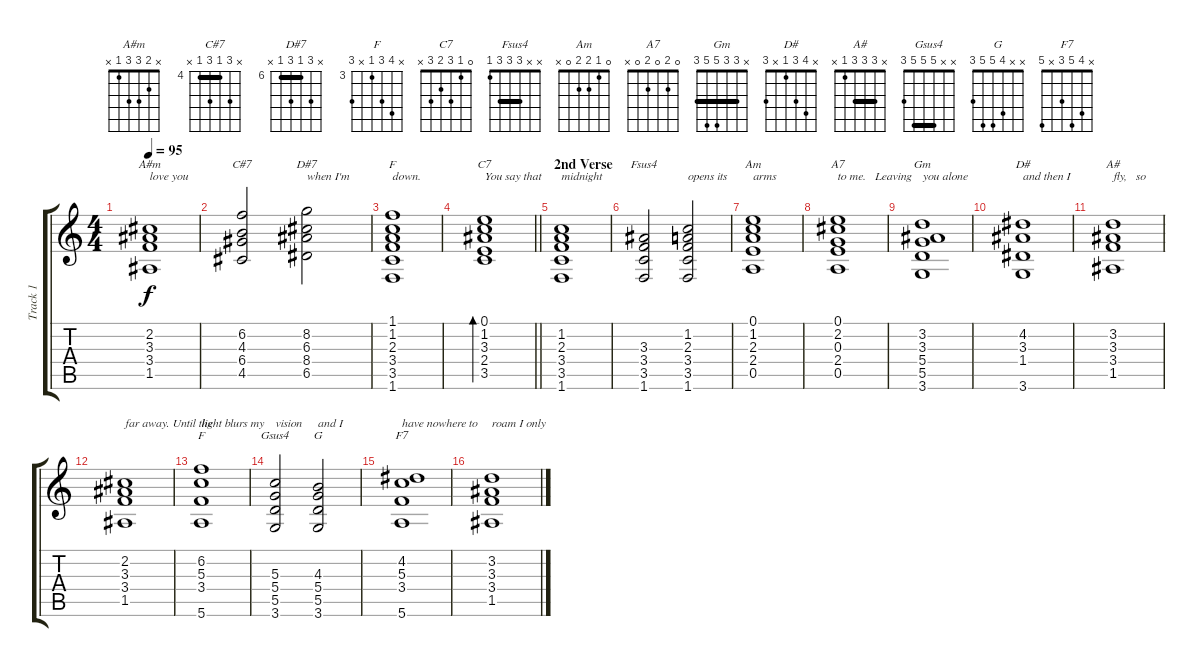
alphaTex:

\track ("Track 1" "Track 1") {instrument acousticguitarsteel}
\staff {score tabs}
\tuning (E4 B3 G3 D3 A2 E2) {hide}
\chord ("A#m" x 2 3 3 1 x)
\chord ("C#7" x 6 4 6 4 x) {firstfret 4 barre 4}
\chord ("D#7" x 8 6 8 6 x) {firstfret 6 barre 6}
\chord ("F" x 1 2 3 3 1) {barre 1}
\chord ("C7" 0 1 3 2 3 x)
\chord ("Fsus4" x x 3 3 3 1) {barre 3}
\chord ("Am" 0 1 2 2 0 x)
\chord ("A7" 0 2 0 2 0 x)
\chord ("Gm" x 3 3 5 5 3) {barre 3}
\chord ("D#" x 4 3 1 x 3)
\chord ("A#" x 3 3 3 1 x) {barre 3}
\chord ("F" x 6 5 3 x 5) {firstfret 3}
\chord ("Gsus4" x x 5 5 5 3) {barre 5}
\chord ("G" x x 4 5 5 3)
\chord ("F7" x 4 5 3 x 5)
\ts (4 4)
\tempo 95
\clef g2
\ks c
(2.2 3.3 3.4 1.5).1{ch "A#m" txt "love you" dy f} |
(6.2 4.3 6.4 4.5).2{ch "C#7"} (8.2 6.3 8.4 6.5).2{ch "D#7" txt "when I'm"} |
(1.1 1.2 2.3 3.4 3.5 1.6).1{ch "F" txt "down."} |
\barLineRight lightlight
(0.1 1.2 3.3 2.4 3.5).1{bd 240 ch "C7" txt "You say that"} |
\section ("" "2nd Verse")
(1.2 2.3 3.4 3.5 1.6).1{txt "midnight"} |
(3.3 3.4 3.5 1.6).2{ch "Fsus4"} (1.2 2.3 3.4 3.5 1.6).2{txt "opens its"} |
(0.1 1.2 2.3 2.4 0.5).1{ch "Am" txt "arms"} |
(0.1 2.2 0.3 2.4 0.5).1{ch "A7" txt "to me.   Leaving"} |
(3.2 3.3 5.4 5.5 3.6).1{ch "Gm" txt "you alone"} |
(4.2 3.3 1.4 3.6).1{ch "D#" txt "and then I"} |
(3.2 3.3 3.4 1.5).1{ch "A#" txt "fly,   so"} |
(2.2 3.3 3.4 1.5).1{txt "far away. Until the"} |
(6.2 5.3 3.4 5.6).1{ch "F" txt "light blurs my"} |
(5.3 5.4 5.5 3.6).2{ch "Gsus4" txt "vision"} (4.3 5.4 5.5 3.6).2{ch "G" txt "and I"} |
(4.2 5.3 3.4 5.6).1{ch "F7" txt "have nowhere to"} |
(3.2 3.3 3.4 1.5).1{txt "roam I only"}
